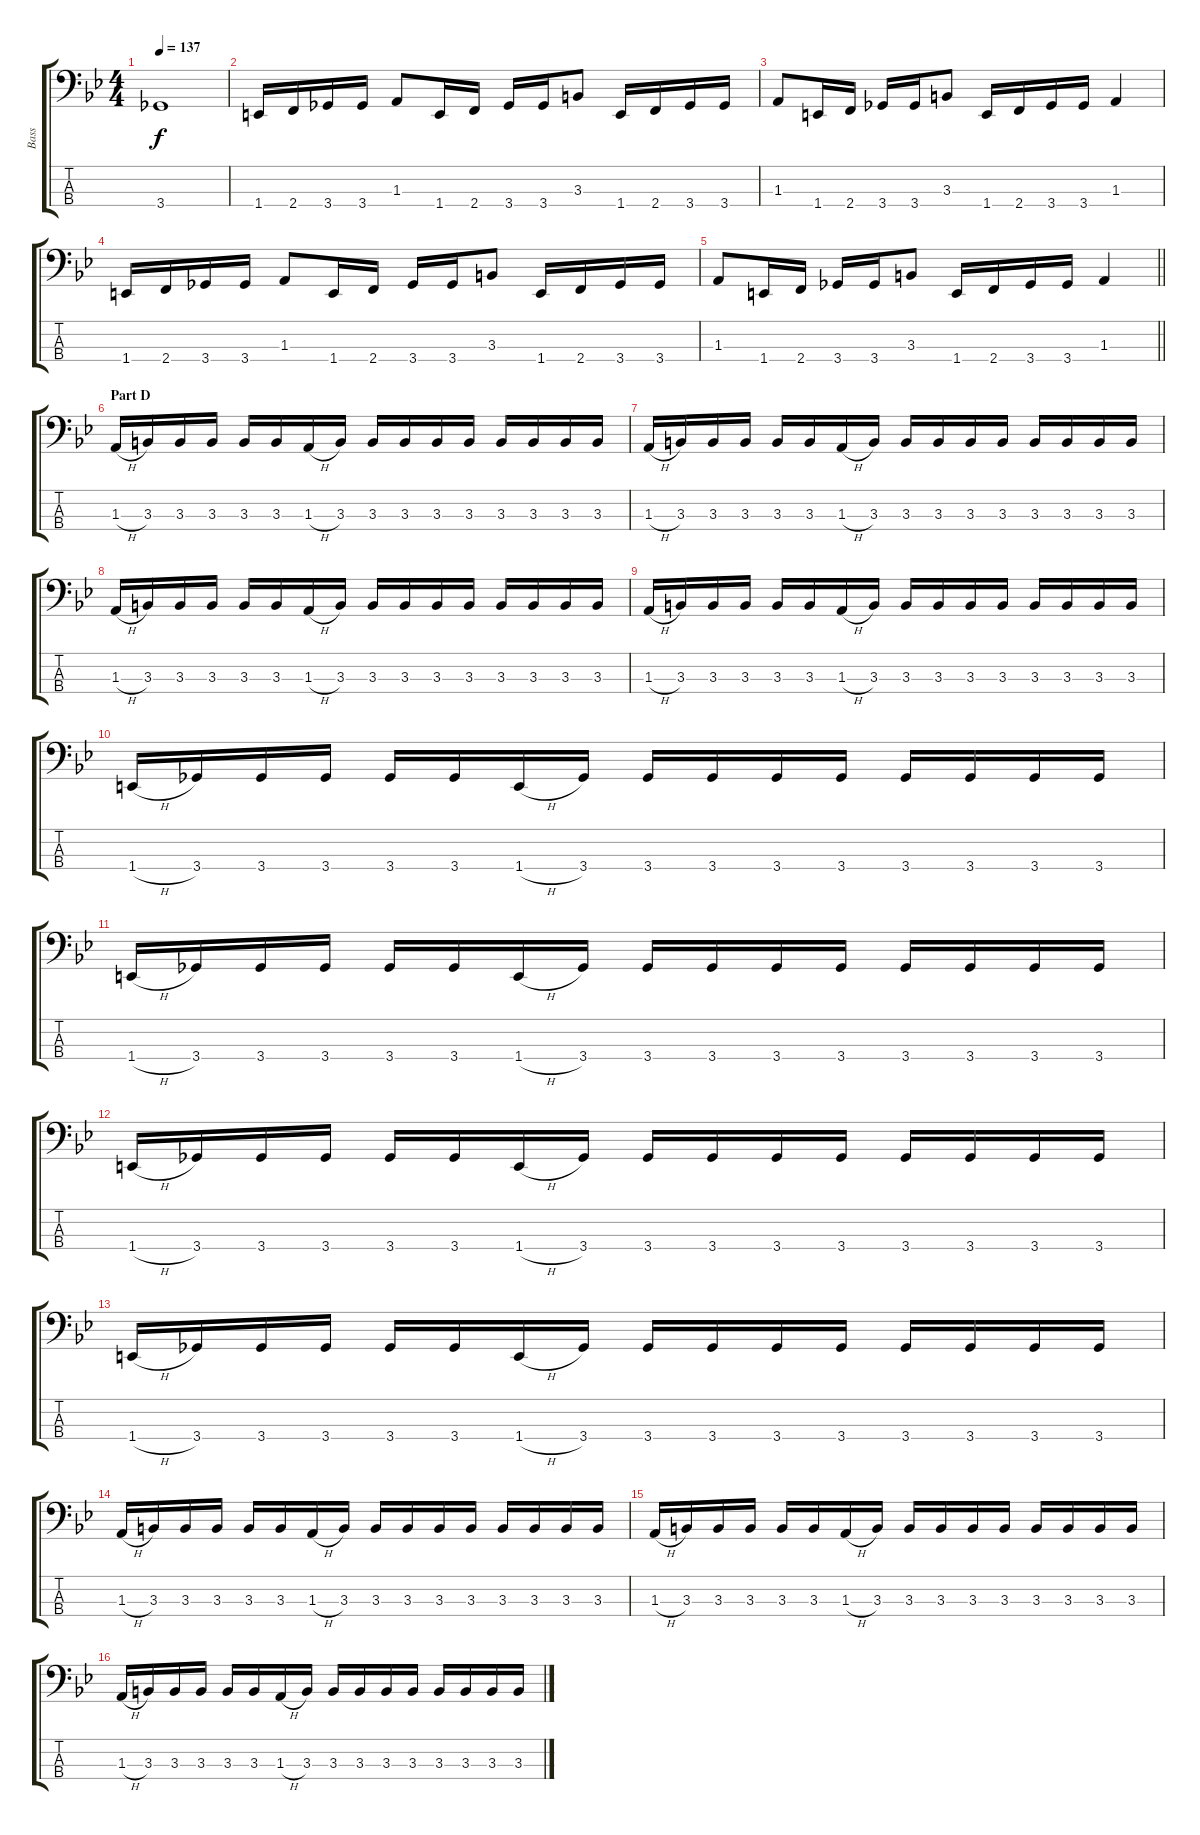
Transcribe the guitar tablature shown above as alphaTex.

\track ("Bass" "Bass") {instrument electricbasspick}
\staff {score tabs}
\tuning (Gb2 Db2 Ab1 Eb1) {hide}
\ts (4 4)
\tempo 137
\clef f4
\ks bb
3.4{t}.1{dy f} |
1.4.16 2.4.16 3.4.16 3.4.16 1.3.8 1.4.16 2.4.16 3.4.16 3.4.16 3.3.8 1.4.16 2.4.16 3.4.16 3.4.16 |
1.3.8 1.4.16 2.4.16 3.4.16 3.4.16 3.3.8 1.4.16 2.4.16 3.4.16 3.4.16 1.3.4 |
1.4.16 2.4.16 3.4.16 3.4.16 1.3.8 1.4.16 2.4.16 3.4.16 3.4.16 3.3.8 1.4.16 2.4.16 3.4.16 3.4.16 |
\barLineRight lightlight
1.3.8 1.4.16 2.4.16 3.4.16 3.4.16 3.3.8 1.4.16 2.4.16 3.4.16 3.4.16 1.3.4 |
\section ("" "Part D")
1.3{h}.16 3.3.16 3.3.16 3.3.16 3.3.16 3.3.16 1.3{h}.16 3.3.16 3.3.16 3.3.16 3.3.16 3.3.16 3.3.16 3.3.16 3.3.16 3.3.16 |
1.3{h}.16 3.3.16 3.3.16 3.3.16 3.3.16 3.3.16 1.3{h}.16 3.3.16 3.3.16 3.3.16 3.3.16 3.3.16 3.3.16 3.3.16 3.3.16 3.3.16 |
1.3{h}.16 3.3.16 3.3.16 3.3.16 3.3.16 3.3.16 1.3{h}.16 3.3.16 3.3.16 3.3.16 3.3.16 3.3.16 3.3.16 3.3.16 3.3.16 3.3.16 |
1.3{h}.16 3.3.16 3.3.16 3.3.16 3.3.16 3.3.16 1.3{h}.16 3.3.16 3.3.16 3.3.16 3.3.16 3.3.16 3.3.16 3.3.16 3.3.16 3.3.16 |
1.4{h}.16 3.4.16 3.4.16 3.4.16 3.4.16 3.4.16 1.4{h}.16 3.4.16 3.4.16 3.4.16 3.4.16 3.4.16 3.4.16 3.4.16 3.4.16 3.4.16 |
1.4{h}.16 3.4.16 3.4.16 3.4.16 3.4.16 3.4.16 1.4{h}.16 3.4.16 3.4.16 3.4.16 3.4.16 3.4.16 3.4.16 3.4.16 3.4.16 3.4.16 |
1.4{h}.16 3.4.16 3.4.16 3.4.16 3.4.16 3.4.16 1.4{h}.16 3.4.16 3.4.16 3.4.16 3.4.16 3.4.16 3.4.16 3.4.16 3.4.16 3.4.16 |
1.4{h}.16 3.4.16 3.4.16 3.4.16 3.4.16 3.4.16 1.4{h}.16 3.4.16 3.4.16 3.4.16 3.4.16 3.4.16 3.4.16 3.4.16 3.4.16 3.4.16 |
1.3{h}.16 3.3.16 3.3.16 3.3.16 3.3.16 3.3.16 1.3{h}.16 3.3.16 3.3.16 3.3.16 3.3.16 3.3.16 3.3.16 3.3.16 3.3.16 3.3.16 |
1.3{h}.16 3.3.16 3.3.16 3.3.16 3.3.16 3.3.16 1.3{h}.16 3.3.16 3.3.16 3.3.16 3.3.16 3.3.16 3.3.16 3.3.16 3.3.16 3.3.16 |
1.3{h}.16 3.3.16 3.3.16 3.3.16 3.3.16 3.3.16 1.3{h}.16 3.3.16 3.3.16 3.3.16 3.3.16 3.3.16 3.3.16 3.3.16 3.3.16 3.3.16
